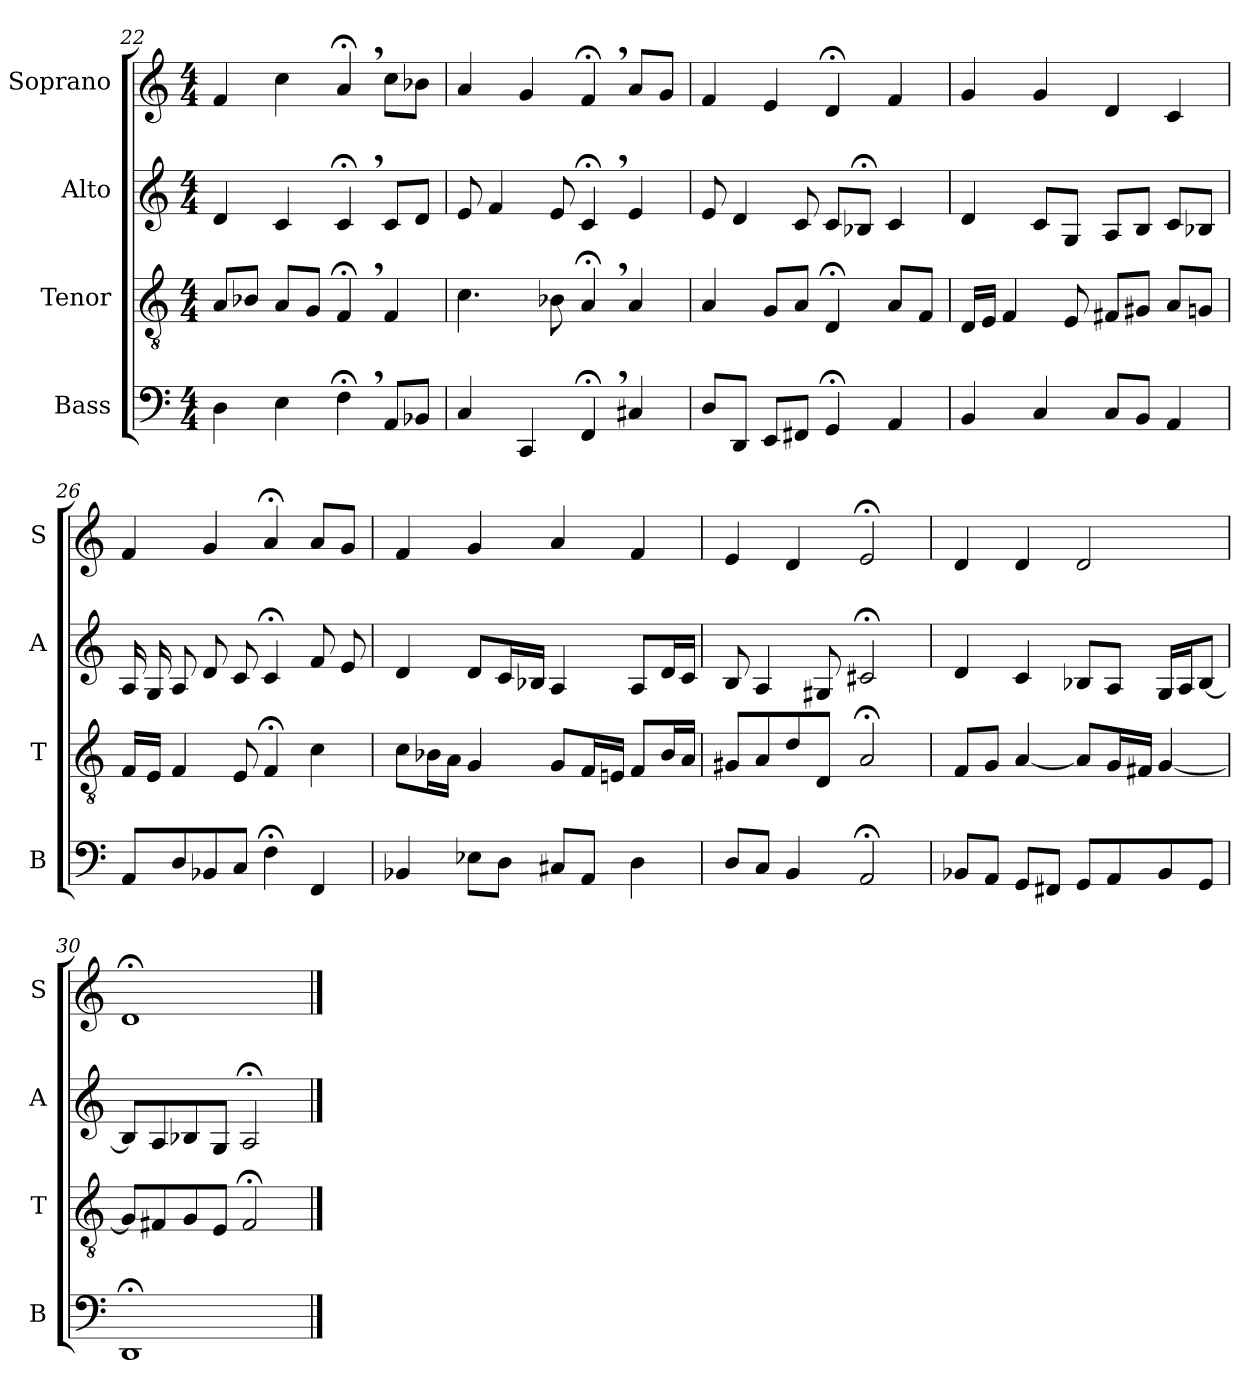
**kern	**kern	**kern	**kern
*part4	*part3	*part2	*part1
*staff4	*staff3	*staff2	*staff1
*I"Bass	*I"Tenor	*I"Alto	*I"Soprano
*I'B	*I'T	*I'A	*I'S
*clefF4	*clefGv2	*clefG2	*clefG2
*k[]	*k[]	*k[]	*k[]
*M4/4	*M4/4	*M4/4	*M4/4
=22	=22	=22	=22
4D\	8A/L	4d/	4f/
.	8B-X/J	.	.
4E\	8A/L	4c/	4cc\
.	8G/J	.	.
4F;<,\	4F;<,/	4c;<,/	4a;<,/
8AA/L	4F/	8c/L	8cc\L
8BB-X/J	.	8d/J	8b-X\J
=23	=23	=23	=23
4C/	4.c\	8e/	4a/
.	.	4f/	.
4CC/	.	.	4g/
.	8B-X\	8e/	.
4FF;<,/	4A;<,/	4c;<,/	4f;<,/
4C#X/	4A/	4e/	8a/L
.	.	.	8g/J
=24	=24	=24	=24
8D/L	4A/	8e/	4f/
8DD/J	.	4d/	.
8EE/L	8G/L	.	4e/
8FF#X/J	8A/J	8c/	.
4GG;</	4D;</	8c/L	4d;</
.	.	8B-X;</J	.
4AA/	8A/L	4c/	4f/
.	8F/J	.	.
=25	=25	=25	=25
4BB/	16D/LL	4d/	4g/
.	16E/JJ	.	.
.	4F/	.	.
4C/	.	8c/L	4g/
.	8E/	8G/J	.
8C/L	8F#X/L	8A/L	4d/
8BB/J	8G#X/J	8B/J	.
4AA/	8A/L	8c/L	4c/
.	8Gn/J	8B-X/J	.
=26	=26	=26	=26
8AA/L	16F/LL	16A/	4f/
.	16E/JJ	16G/	.
8D/	4F/	8A/	.
8BB-X/	.	8d/	4g/
8C/J	8E/	8c/	.
4F;<\	4F;</	4c;</	4a;</
4FF/	4c\	8f/	8a/L
.	.	8e/	8g/J
=27	=27	=27	=27
4BB-X/	8c\L	4d/	4f/
.	16B-X\L	.	.
.	16A\JJ	.	.
8E-X\L	4G/	8d/L	4g/
8D\J	.	16c/L	.
.	.	16B-X/JJ	.
8C#X/L	8G/L	4A/	4a/
8AA/J	16F/L	.	.
.	16En/JJ	.	.
4D\	8F/L	8A/L	4f/
.	16B-/L	16d/L	.
.	16A/JJ	16c/JJ	.
=28	=28	=28	=28
8D/L	8G#X/L	8B/	4e/
8C/J	8A/	4A/	.
4BB/	8d/	.	4d/
.	8D/J	8G#X/	.
2AA;</	2A;</	2c#X;</	2e;</
=29	=29	=29	=29
8BB-X/L	8F/L	4d/	4d/
8AA/J	8G/J	.	.
8GG/L	[4A/	4c/	4d/
8FF#X/J	.	.	.
8GG/L	8A/L]	8B-X/L	2d/
8AA/	16G/L	8A/J	.
.	16F#X/JJ	.	.
8BB-/	[4G/	16G/LL	.
.	.	16A/J	.
8GG/J	.	[8B-/J	.
=30	=30	=30	=30
1DD;</	8G/L]	8B-/L]	1d;</
.	8F#X/	8A/	.
.	8G/	8B-X/	.
.	8E/J	8G/J	.
.	2F#;</	2A;</	.
==	==	==	==
*-	*-	*-	*-
